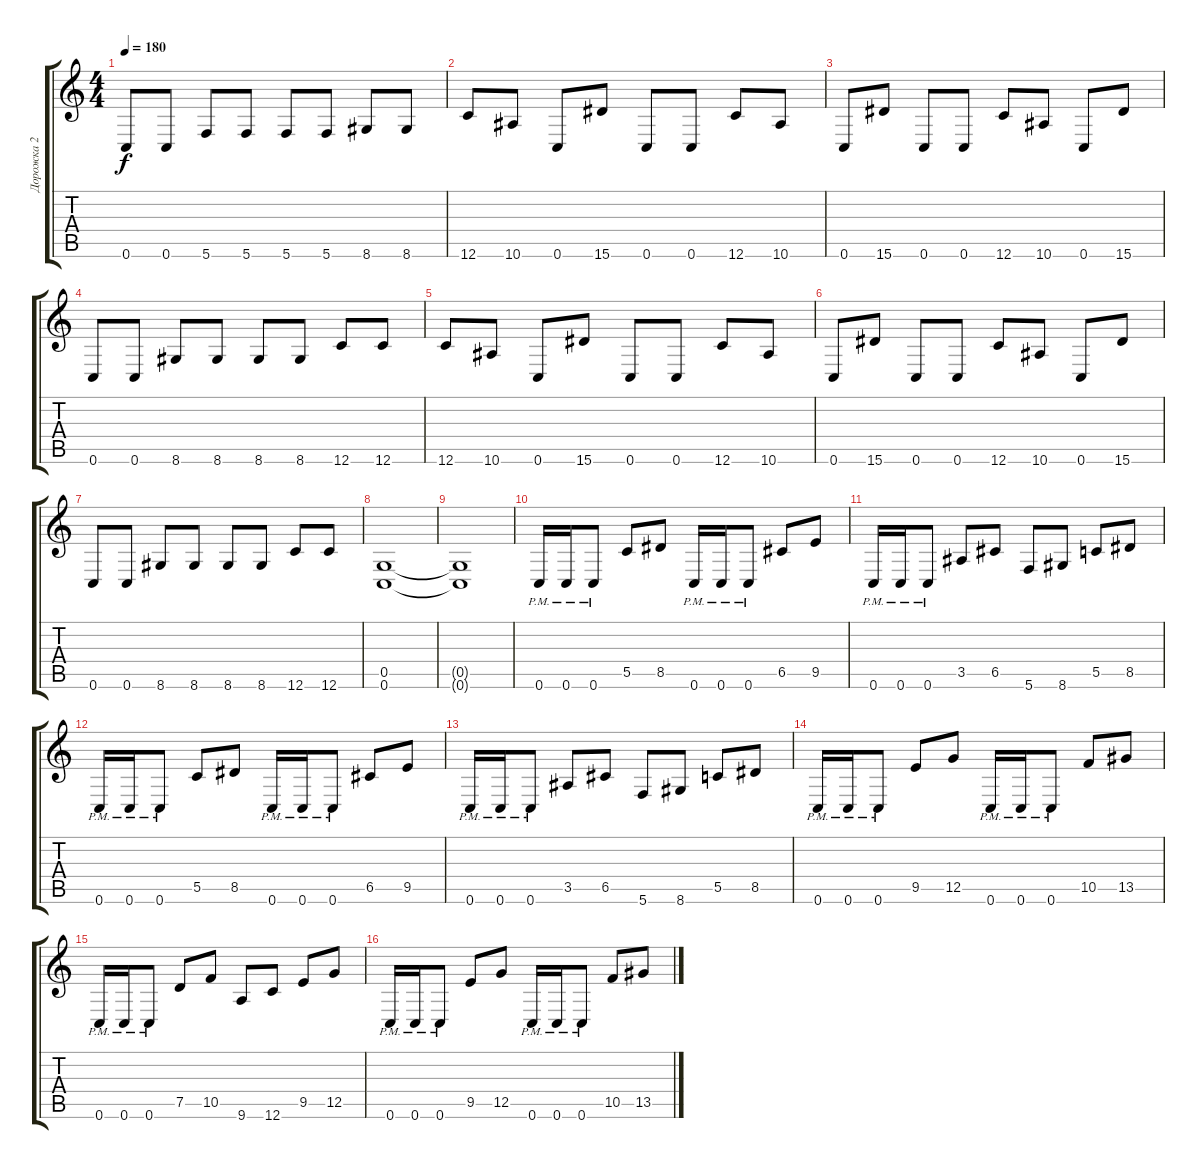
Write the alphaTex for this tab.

\track ("Дорожка 2" "Дорожка 2") {instrument distortionguitar}
\staff {score tabs}
\tuning (D4 A3 F3 C3 G2 C2) {hide}
\ts (4 4)
\tempo 180
\clef g2
\ks c
0.6.8{dy f} 0.6.8 5.6.8 5.6.8 5.6.8 5.6.8 8.6.8 8.6.8 |
12.6.8 10.6.8 0.6.8 15.6.8 0.6.8 0.6.8 12.6.8 10.6.8 |
0.6.8 15.6.8 0.6.8 0.6.8 12.6.8 10.6.8 0.6.8 15.6.8 |
0.6.8 0.6.8 8.6.8 8.6.8 8.6.8 8.6.8 12.6.8 12.6.8 |
12.6.8 10.6.8 0.6.8 15.6.8 0.6.8 0.6.8 12.6.8 10.6.8 |
0.6.8 15.6.8 0.6.8 0.6.8 12.6.8 10.6.8 0.6.8 15.6.8 |
0.6.8 0.6.8 8.6.8 8.6.8 8.6.8 8.6.8 12.6.8 12.6.8 |
(0.5 0.6).1 |
(0.5{t} 0.6{t}).1 |
0.6{pm}.16 0.6{pm}.16 0.6{pm}.8 5.5.8 8.5.8 0.6{pm}.16 0.6{pm}.16 0.6{pm}.8 6.5.8 9.5.8 |
0.6{pm}.16 0.6{pm}.16 0.6{pm}.8 3.5.8 6.5.8 5.6.8 8.6.8 5.5.8 8.5.8 |
0.6{pm}.16 0.6{pm}.16 0.6{pm}.8 5.5.8 8.5.8 0.6{pm}.16 0.6{pm}.16 0.6{pm}.8 6.5.8 9.5.8 |
0.6{pm}.16 0.6{pm}.16 0.6{pm}.8 3.5.8 6.5.8 5.6.8 8.6.8 5.5.8 8.5.8 |
0.6{pm}.16 0.6{pm}.16 0.6{pm}.8 9.5.8 12.5.8 0.6{pm}.16 0.6{pm}.16 0.6{pm}.8 10.5.8 13.5.8 |
0.6{pm}.16 0.6{pm}.16 0.6{pm}.8 7.5.8 10.5.8 9.6.8 12.6.8 9.5.8 12.5.8 |
0.6{pm}.16 0.6{pm}.16 0.6{pm}.8 9.5.8 12.5.8 0.6{pm}.16 0.6{pm}.16 0.6{pm}.8 10.5.8 13.5.8
